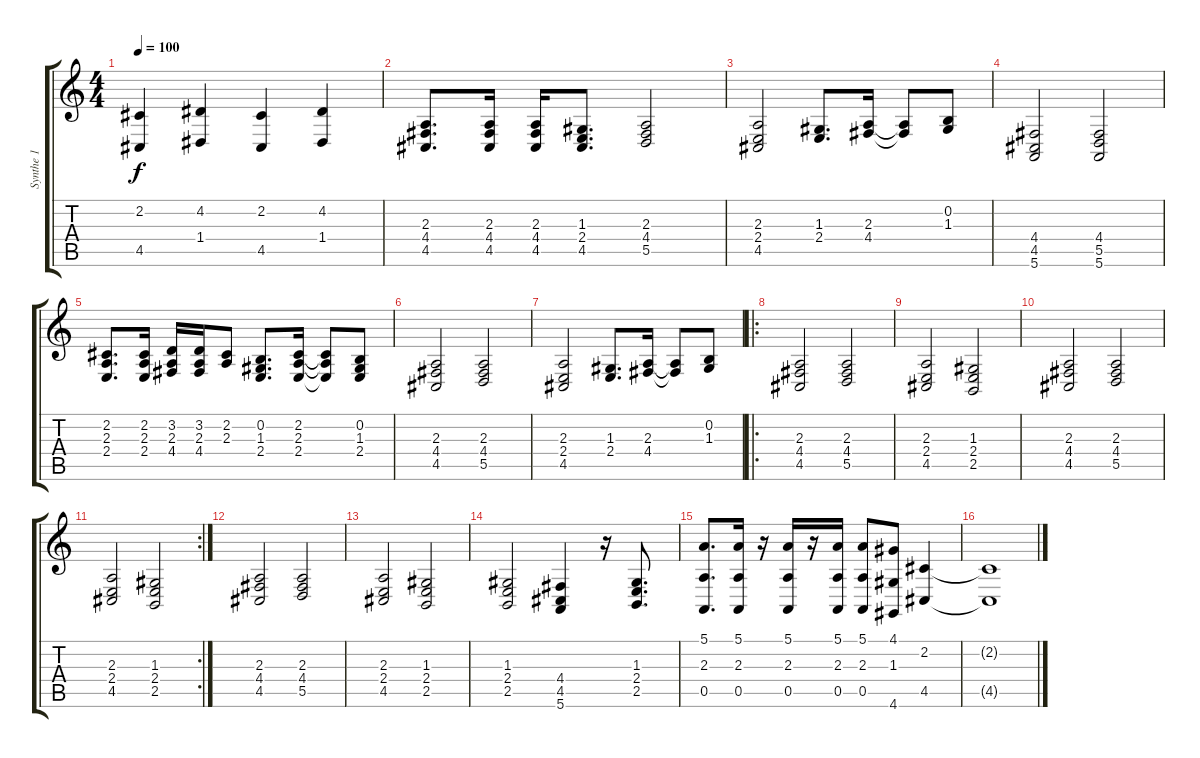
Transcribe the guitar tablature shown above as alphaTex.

\track ("Synthe 1" "Synthe 1") {instrument xylophone}
\staff {score tabs}
\tuning (E4 B3 G3 D3 A2 E2) {hide}
\ts (4 4)
\tempo 100
\clef g2
\ks c
(2.2 4.5).4{dy f} (4.2 1.4).4 (2.2 4.5).4 (4.2 1.4).4 |
(2.3 4.4 4.5).8{d volume 13 instrument drawbarorgan} (2.3 4.4 4.5).16 (2.3 4.4 4.5).16 (1.3 2.4 4.5).8{d} (2.3 4.4 5.5).2 |
(2.3 2.4 4.5).2 (1.3 2.4).8{d} (2.3 4.4).16 (2.3{t} 4.4{t}).8 (0.2 1.3).8 |
(4.4 4.5 5.6).2 (4.4 5.5 5.6).2 |
(2.2 2.3 2.4).8{d} (2.2 2.3 2.4).16 (3.2 2.3 4.4).16 (3.2 2.3 4.4).16 (2.2 2.3).8 (0.2 1.3 2.4).8{d} (2.2 2.3 2.4).16 (2.2{t} 2.3{t} 2.4{t}).8 (0.2 1.3 2.4).8 |
(2.3 4.4 4.5).2 (2.3 4.4 5.5).2 |
(2.3 2.4 4.5).2 (1.3 2.4).8{d} (2.3 4.4).16 (2.3{t} 4.4{t}).8 (0.2 1.3).8 |
\ro
(2.3 4.4 4.5).2{volume 13 instrument drawbarorgan} (2.3 4.4 5.5).2 |
(2.3 2.4 4.5).2 (1.3 2.4 2.5).2 |
(2.3 4.4 4.5).2 (2.3 4.4 5.5).2 |
\rc 2
(2.3 2.4 4.5).2 (1.3 2.4 2.5).2 |
(2.3 4.4 4.5).2 (2.3 4.4 5.5).2 |
(2.3 2.4 4.5).2 (1.3 2.4 2.5).2 |
(1.3 2.4 2.5).2 (4.4 4.5 5.6).4 r.16 (1.3 2.4 2.5).8{d} |
(5.1 2.3 0.5).8{d volume 8 instrument xylophone} (5.1 2.3 0.5).16 r.16 (5.1 2.3 0.5).16 r.16 (5.1 2.3 0.5).16 (5.1 2.3 0.5).8 (4.1 1.3 4.6).8 (2.2 4.5).4 |
(2.2{t} 4.5{t}).1
